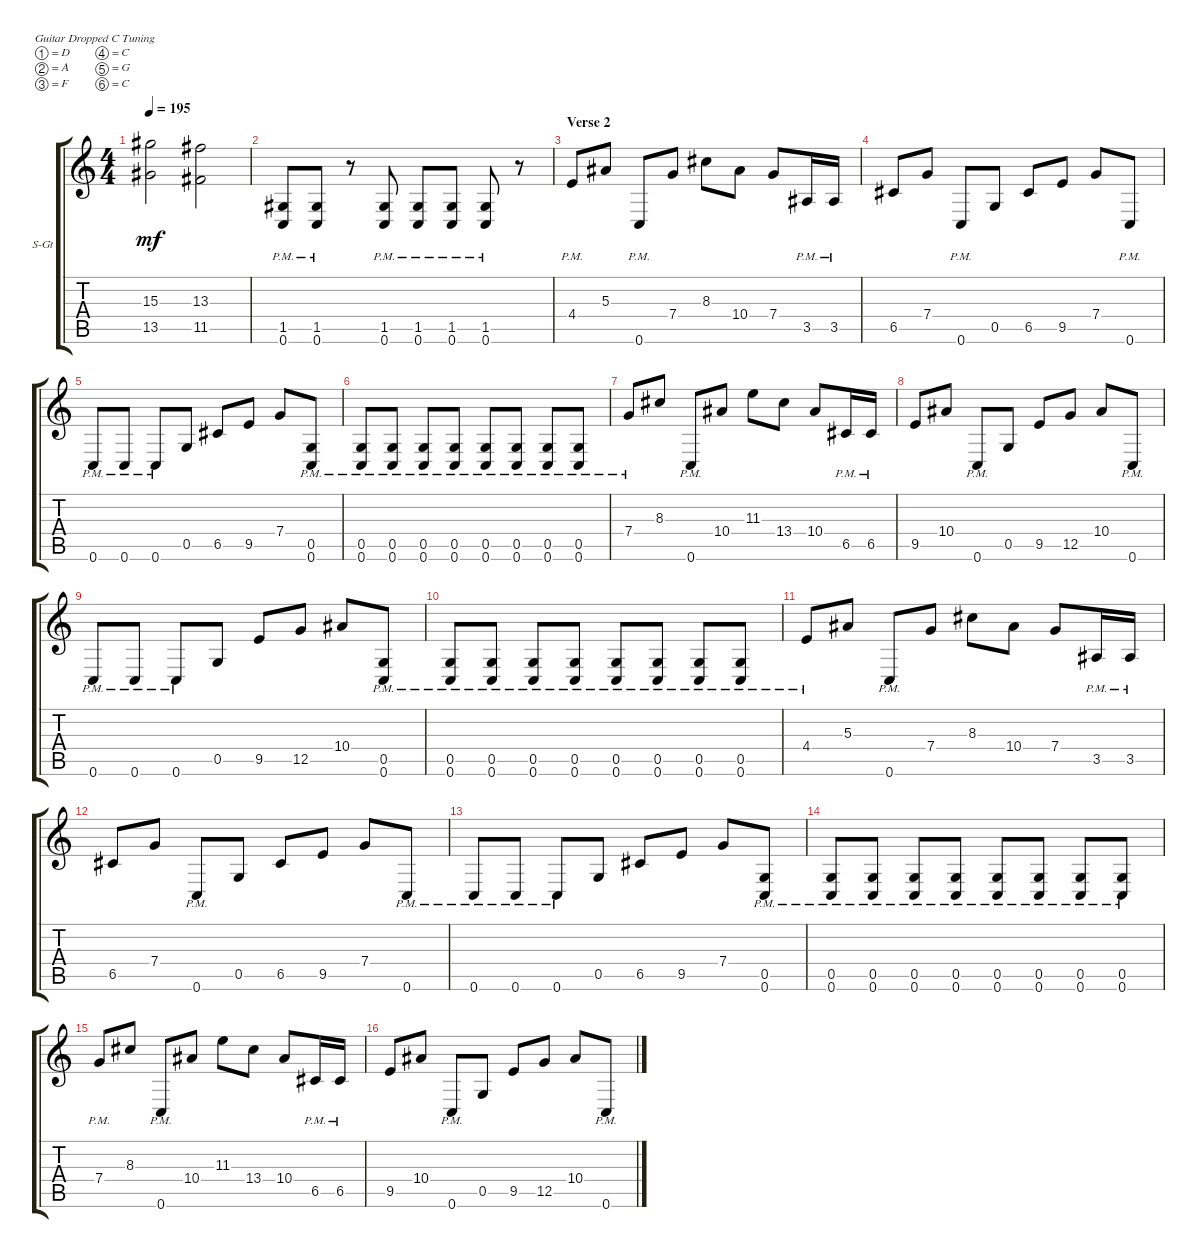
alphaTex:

\defaultSystemsLayout 4
\bracketExtendMode groupsimilarinstruments
\firstSystemTrackNameOrientation horizontal
\otherSystemsTrackNameOrientation horizontal
\track ("Guitar 1" "S-Gt") {instrument acousticguitarsteel}
\staff {score tabs}
\tuning (D4 A3 F3 C3 G2 C2)
\ts (4 4)
\tempo 195
\clef g2
\ks c
(15.3 13.5).2{dy mf} (11.5 13.3).2 |
(0.6{pm} 1.5{pm}).8 (1.5{pm} 0.6{pm}).8 r.8 (0.6{pm} 1.5{pm}).8 (1.5{pm} 0.6{pm}).8 (0.6{pm} 1.5{pm}).8 (1.5{pm} 0.6{pm}).8 r.8 |
\section ("" "Verse 2")
4.4{pm}.8 5.3.8 0.6{pm}.8 7.4.8 8.3.8 10.4.8 7.4.8 3.5{pm}.16 3.5{pm}.16 |
6.5.8 7.4.8 0.6{pm}.8 0.5.8 6.5.8 9.5.8 7.4.8 0.6{pm}.8 |
0.6{pm}.8 0.6{pm}.8 0.6{pm}.8 0.5.8 6.5.8 9.5.8 7.4.8 (0.6{pm} 0.5).8 |
(0.6{pm} 0.5{pm}).8 (0.6{pm} 0.5{pm}).8 (0.6{pm} 0.5{pm}).8 (0.6{pm} 0.5{pm}).8 (0.6{pm} 0.5{pm}).8 (0.6{pm} 0.5{pm}).8 (0.6{pm} 0.5{pm}).8 (0.6{pm} 0.5{pm}).8 |
7.4{pm}.8 8.3.8 0.6{pm}.8 10.4.8 11.3.8 13.4.8 10.4.8 6.5{pm}.16 6.5{pm}.16 |
9.5.8 10.4.8 0.6{pm}.8 0.5.8 9.5.8 12.5.8 10.4.8 0.6{pm}.8 |
0.6{pm}.8 0.6{pm}.8 0.6{pm}.8 0.5.8 9.5.8 12.5.8 10.4.8 (0.6{pm} 0.5).8 |
(0.6{pm} 0.5{pm}).8 (0.6{pm} 0.5{pm}).8 (0.6{pm} 0.5{pm}).8 (0.6{pm} 0.5{pm}).8 (0.6{pm} 0.5{pm}).8 (0.6{pm} 0.5{pm}).8 (0.6{pm} 0.5{pm}).8 (0.6{pm} 0.5{pm}).8 |
4.4{pm}.8 5.3.8 0.6{pm}.8 7.4.8 8.3.8 10.4.8 7.4.8 3.5{pm}.16 3.5{pm}.16 |
6.5.8 7.4.8 0.6{pm}.8 0.5.8 6.5.8 9.5.8 7.4.8 0.6{pm}.8 |
0.6{pm}.8 0.6{pm}.8 0.6{pm}.8 0.5.8 6.5.8 9.5.8 7.4.8 (0.6{pm} 0.5).8 |
(0.6{pm} 0.5{pm}).8 (0.6{pm} 0.5{pm}).8 (0.6{pm} 0.5{pm}).8 (0.6{pm} 0.5{pm}).8 (0.6{pm} 0.5{pm}).8 (0.6{pm} 0.5{pm}).8 (0.6{pm} 0.5{pm}).8 (0.6{pm} 0.5{pm}).8 |
7.4{pm}.8 8.3.8 0.6{pm}.8 10.4.8 11.3.8 13.4.8 10.4.8 6.5{pm}.16 6.5{pm}.16 |
9.5.8 10.4.8 0.6{pm}.8 0.5.8 9.5.8 12.5.8 10.4.8 0.6{pm}.8
